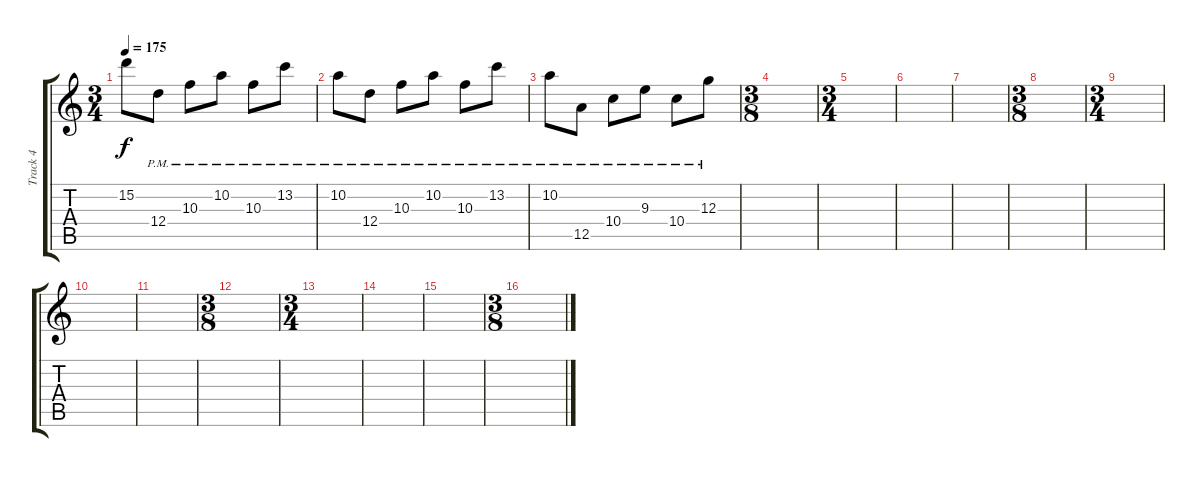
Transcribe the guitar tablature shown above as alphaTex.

\track ("Track 4" "Track 4") {instrument overdrivenguitar}
\staff {score tabs}
\tuning (E4 B3 G3 D3 A2 E2) {hide}
\ts (3 4)
\tempo 175
\clef g2
\ks c
15.2.8{dy f} 12.4{pm}.8 10.3{pm}.8 10.2{pm}.8 10.3{pm}.8 13.2{pm}.8 |
10.2{pm}.8 12.4{pm}.8 10.3{pm}.8 10.2{pm}.8 10.3{pm}.8 13.2{pm}.8 |
10.2{pm}.8 12.5{pm}.8 10.4{pm}.8 9.3{pm}.8 10.4{pm}.8 12.3{pm}.8 |
\ts (3 8)
|
\ts (3 4)
|
|
|
\ts (3 8)
|
\ts (3 4)
|
|
|
\ts (3 8)
|
\ts (3 4)
|
|
|
\ts (3 8)
